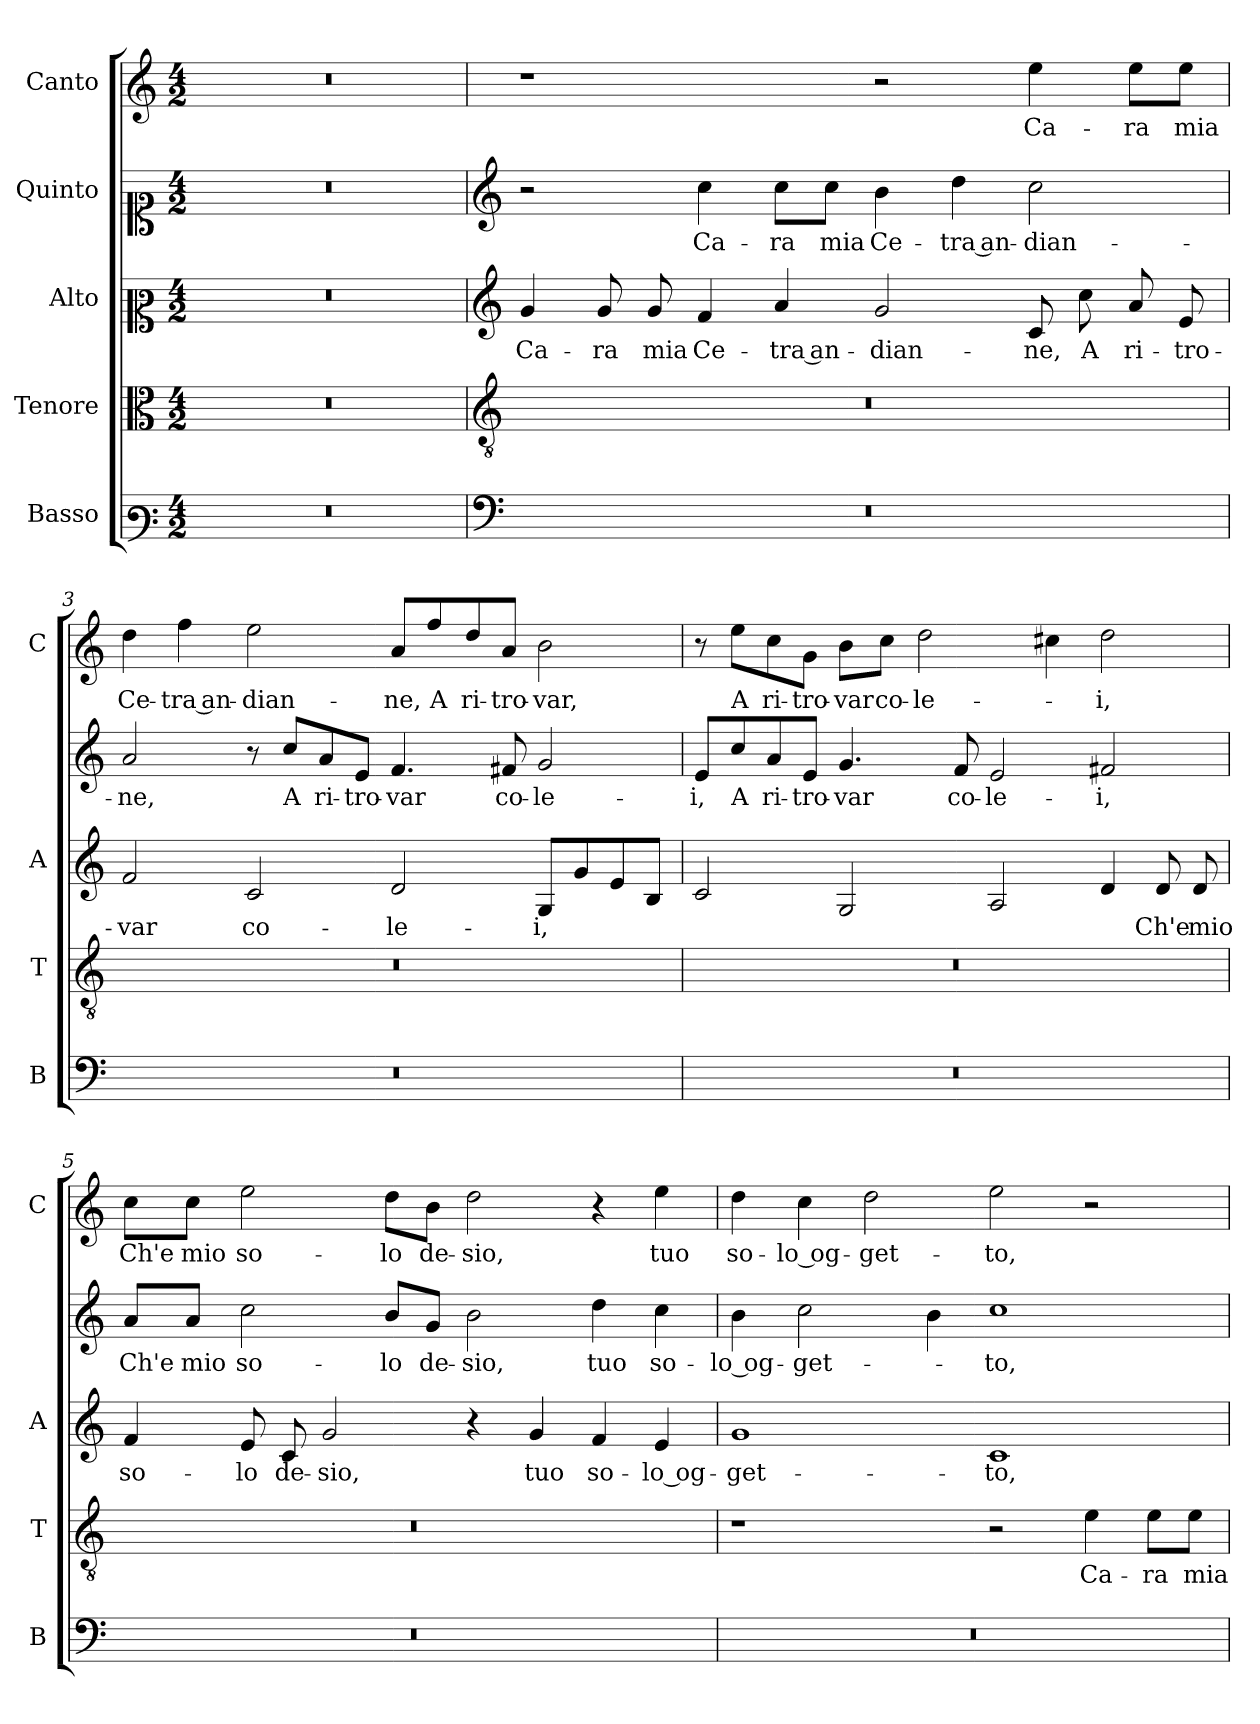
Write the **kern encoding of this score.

**kern	**kern	**text	**kern	**text	**kern	**text	**kern	**text
*part5	*part4	*part4	*part3	*part3	*part2	*part2	*part1	*part1
*staff5	*staff4	*staff4	*staff3	*staff3	*staff2	*staff2	*staff1	*staff1
*I"Basso	*I"Tenore	*	*I"Alto	*	*I"Quinto	*	*I"Canto	*
*I'B	*I'T	*	*I'A	*	*	*	*I'C	*
*clefF3	*clefC3	*	*clefC2	*	*clefC1	*	*clefG2	*
*k[]	*k[]	*	*k[]	*	*k[]	*	*k[]	*
*C:	*C:	*	*C:	*	*C:	*	*C:	*
*M4/2	*M4/2	*	*M4/2	*	*M4/2	*	*M4/2	*
=1	=1	=1	=1	=1	=1	=1	=1	=1
0r	0r	.	0r	.	0r	.	0r	.
=2	=2	=2	=2	=2	=2	=2	=2	=2
*clefF4	*clefGv2	*	*clefG2	*	*clefG2	*	*	*
!	!	!	!	!LO:LY:b	!	!	!	!
0r	0r	.	4g/	Ca-	2r	.	1r	.
!	!	!	!	!LO:LY:b	!	!	!	!
.	.	.	8g/	-ra	.	.	.	.
!	!	!	!	!LO:LY:b	!	!	!	!
.	.	.	8g/	mia	.	.	.	.
!	!	!	!	!LO:LY:b	!	!LO:LY:b	!	!
.	.	.	4f/	Ce-	4cc\	Ca-	.	.
!	!	!	!	!LO:LY:b	!	!LO:LY:b	!	!
.	.	.	4a/	-tra an-	8cc\L	-ra	.	.
!	!	!	!	!	!	!LO:LY:b	!	!
.	.	.	.	.	8cc\J	mia	.	.
!	!	!	!	!LO:LY:b	!	!LO:LY:b	!	!
.	.	.	2g/	-dian-	4b\	Ce-	2r	.
!	!	!	!	!	!	!LO:LY:b	!	!
.	.	.	.	.	4dd\	-tra an-	.	.
!	!	!	!	!LO:LY:b	!	!LO:LY:b	!	!LO:LY:b
.	.	.	8c/	-ne,	2cc\	-dian-	4ee\	Ca-
!	!	!	!	!LO:LY:b	!	!	!	!
.	.	.	8cc\	A	.	.	.	.
!	!	!	!	!LO:LY:b	!	!	!	!LO:LY:b
.	.	.	8a/	ri-	.	.	8ee\L	-ra
!	!	!	!	!LO:LY:b	!	!	!	!LO:LY:b
.	.	.	8e/	-tro-	.	.	8ee\J	mia
=3	=3	=3	=3	=3	=3	=3	=3	=3
!	!	!	!	!LO:LY:b	!	!LO:LY:b	!	!LO:LY:b
0r	0r	.	2f/	-var	2a/	-ne,	4dd\	Ce-
!	!	!	!	!	!	!	!	!LO:LY:b
.	.	.	.	.	.	.	4ff\	-tra an-
!	!	!	!	!LO:LY:b	!	!	!	!LO:LY:b
.	.	.	2c/	co-	8r	.	2ee\	-dian-
!	!	!	!	!	!	!LO:LY:b	!	!
.	.	.	.	.	8cc/L	A	.	.
!	!	!	!	!	!	!LO:LY:b	!	!
.	.	.	.	.	8a/	ri-	.	.
!	!	!	!	!	!	!LO:LY:b	!	!
.	.	.	.	.	8e/J	-tro-	.	.
!	!	!	!	!LO:LY:b	!	!LO:LY:b	!	!LO:LY:b
.	.	.	2d/	-le-	4.f/	-var	8a/L	-ne,
!	!	!	!	!	!	!	!	!LO:LY:b
.	.	.	.	.	.	.	8ff/	A
!	!	!	!	!	!	!	!	!LO:LY:b
.	.	.	.	.	.	.	8dd/	ri-
!	!	!	!	!	!	!LO:LY:b	!	!LO:LY:b
.	.	.	.	.	8f#X/	co-	8a/J	-tro-
!	!	!	!	!LO:LY:b	!	!LO:LY:b	!	!LO:LY:b
.	.	.	8G/L	-i,	2g/	-le-	2b\	-var,
.	.	.	8g/	.	.	.	.	.
.	.	.	8e/	.	.	.	.	.
.	.	.	8B/J	.	.	.	.	.
!!LO:LB:g=z
=4	=4	=4	=4	=4	=4	=4	=4	=4
!	!	!	!	!	!	!LO:LY:b	!	!
0r	0r	.	2c/	.	8e/L	-i,	8r	.
!	!	!	!	!	!	!LO:LY:b	!	!LO:LY:b
.	.	.	.	.	8cc/	A	8ee\L	A
!	!	!	!	!	!	!LO:LY:b	!	!LO:LY:b
.	.	.	.	.	8a/	ri-	8cc\	ri-
!	!	!	!	!	!	!LO:LY:b	!	!LO:LY:b
.	.	.	.	.	8e/J	-tro-	8g\J	-tro-
!	!	!	!	!	!	!LO:LY:b	!	!LO:LY:b
.	.	.	2G/	.	4.g/	-var	8b\L	-var
!	!	!	!	!	!	!	!	!LO:LY:b
.	.	.	.	.	.	.	8cc\J	co-
!	!	!	!	!	!	!	!	!LO:LY:b
.	.	.	.	.	.	.	2dd\	-le-
!	!	!	!	!	!	!LO:LY:b	!	!
.	.	.	.	.	8f/	co-	.	.
!	!	!	!	!	!	!LO:LY:b	!	!
.	.	.	2A/	.	2e/	-le-	.	.
.	.	.	.	.	.	.	4cc#X\	.
!	!	!	!	!	!	!LO:LY:b	!	!LO:LY:b
.	.	.	4d/	.	2f#X/	-i,	2dd\	-i,
!	!	!	!	!LO:LY:b	!	!	!	!
.	.	.	8d/	Ch'e	.	.	.	.
!	!	!	!	!LO:LY:b	!	!	!	!
.	.	.	8d/	mio	.	.	.	.
=5	=5	=5	=5	=5	=5	=5	=5	=5
!	!	!	!	!LO:LY:b	!	!LO:LY:b	!	!LO:LY:b
0r	0r	.	4f/	so-	8a/L	Ch'e	8cc\L	Ch'e
!	!	!	!	!	!	!LO:LY:b	!	!LO:LY:b
.	.	.	.	.	8a/J	mio	8cc\J	mio
!	!	!	!	!LO:LY:b	!	!LO:LY:b	!	!LO:LY:b
.	.	.	8e/	-lo	2cc\	so-	2ee\	so-
!	!	!	!	!LO:LY:b	!	!	!	!
.	.	.	8c/	de-	.	.	.	.
!	!	!	!	!LO:LY:b	!	!	!	!
.	.	.	2g/	-sio,	.	.	.	.
!	!	!	!	!	!	!LO:LY:b	!	!LO:LY:b
.	.	.	.	.	8b/L	-lo	8dd\L	-lo
!	!	!	!	!	!	!LO:LY:b	!	!LO:LY:b
.	.	.	.	.	8g/J	de-	8b\J	de-
!	!	!	!	!	!	!LO:LY:b	!	!LO:LY:b
.	.	.	4r	.	2b\	-sio,	2dd\	-sio,
!	!	!	!	!LO:LY:b	!	!	!	!
.	.	.	4g/	tuo	.	.	.	.
!	!	!	!	!LO:LY:b	!	!LO:LY:b	!	!
.	.	.	4f/	so-	4dd\	tuo	4r	.
!	!	!	!	!LO:LY:b	!	!LO:LY:b	!	!LO:LY:b
.	.	.	4e/	-lo og-	4cc\	so-	4ee\	tuo
=6	=6	=6	=6	=6	=6	=6	=6	=6
!	!	!	!	!LO:LY:b	!	!LO:LY:b	!	!LO:LY:b
0r	1r	.	1g	-get-	4b\	-lo og-	4dd\	so-
!	!	!	!	!	!	!LO:LY:b	!	!LO:LY:b
.	.	.	.	.	2cc\	-get-	4cc\	-lo og-
!	!	!	!	!	!	!	!	!LO:LY:b
.	.	.	.	.	.	.	2dd\	-get-
.	.	.	.	.	4b\	.	.	.
!	!	!	!	!LO:LY:b	!	!LO:LY:b	!	!LO:LY:b
.	2r	.	1c	-to,	1cc	-to,	2ee\	-to,
!	!	!LO:LY:b	!	!	!	!	!	!
.	4e\	Ca-	.	.	.	.	2r	.
!	!	!LO:LY:b	!	!	!	!	!	!
.	8e\L	-ra	.	.	.	.	.	.
!	!	!LO:LY:b	!	!	!	!	!	!
.	8e\J	mia	.	.	.	.	.	.
=	=	=	=	=	=	=	=	=
*-	*-	*-	*-	*-	*-	*-	*-	*-
